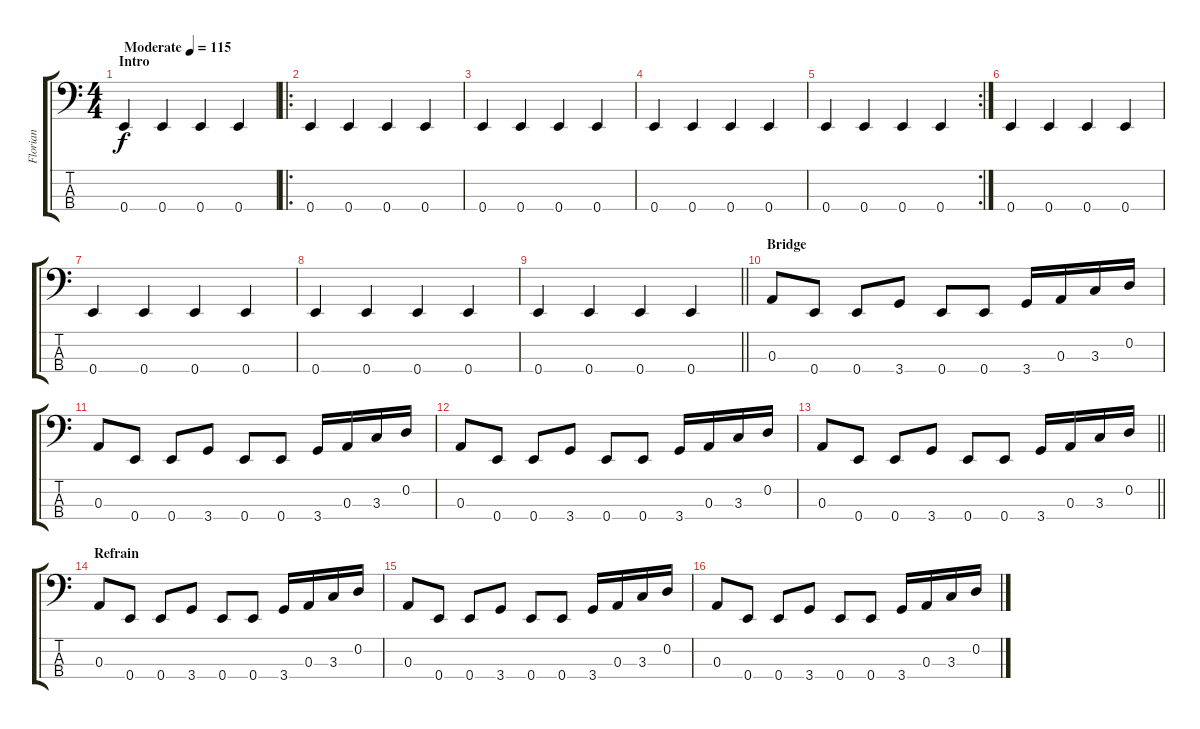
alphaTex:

\track ("Florian" "Florian") {instrument electricbassfinger}
\staff {score tabs}
\tuning (G2 D2 A1 E1) {hide}
\ts (4 4)
\section ("" "Intro")
\tempo (115 "Moderate")
\clef f4
\ks c
0.4.4{dy f instrument electricbassfinger} 0.4.4 0.4.4 0.4.4 |
\ro
0.4.4 0.4.4 0.4.4 0.4.4 |
0.4.4 0.4.4 0.4.4 0.4.4 |
0.4.4 0.4.4 0.4.4 0.4.4 |
\rc 2
0.4.4 0.4.4 0.4.4 0.4.4 |
0.4.4 0.4.4 0.4.4 0.4.4 |
0.4.4 0.4.4 0.4.4 0.4.4 |
0.4.4 0.4.4 0.4.4 0.4.4 |
\barLineRight lightlight
0.4.4 0.4.4 0.4.4 0.4.4 |
\section ("" "Bridge")
0.3.8 0.4.8 0.4.8 3.4.8 0.4.8 0.4.8 3.4.16 0.3.16 3.3.16 0.2.16 |
0.3.8 0.4.8 0.4.8 3.4.8 0.4.8 0.4.8 3.4.16 0.3.16 3.3.16 0.2.16 |
0.3.8 0.4.8 0.4.8 3.4.8 0.4.8 0.4.8 3.4.16 0.3.16 3.3.16 0.2.16 |
\barLineRight lightlight
0.3.8 0.4.8 0.4.8 3.4.8 0.4.8 0.4.8 3.4.16 0.3.16 3.3.16 0.2.16 |
\section ("" "Refrain")
0.3.8 0.4.8 0.4.8 3.4.8 0.4.8 0.4.8 3.4.16 0.3.16 3.3.16 0.2.16 |
0.3.8 0.4.8 0.4.8 3.4.8 0.4.8 0.4.8 3.4.16 0.3.16 3.3.16 0.2.16 |
0.3.8 0.4.8 0.4.8 3.4.8 0.4.8 0.4.8 3.4.16 0.3.16 3.3.16 0.2.16
